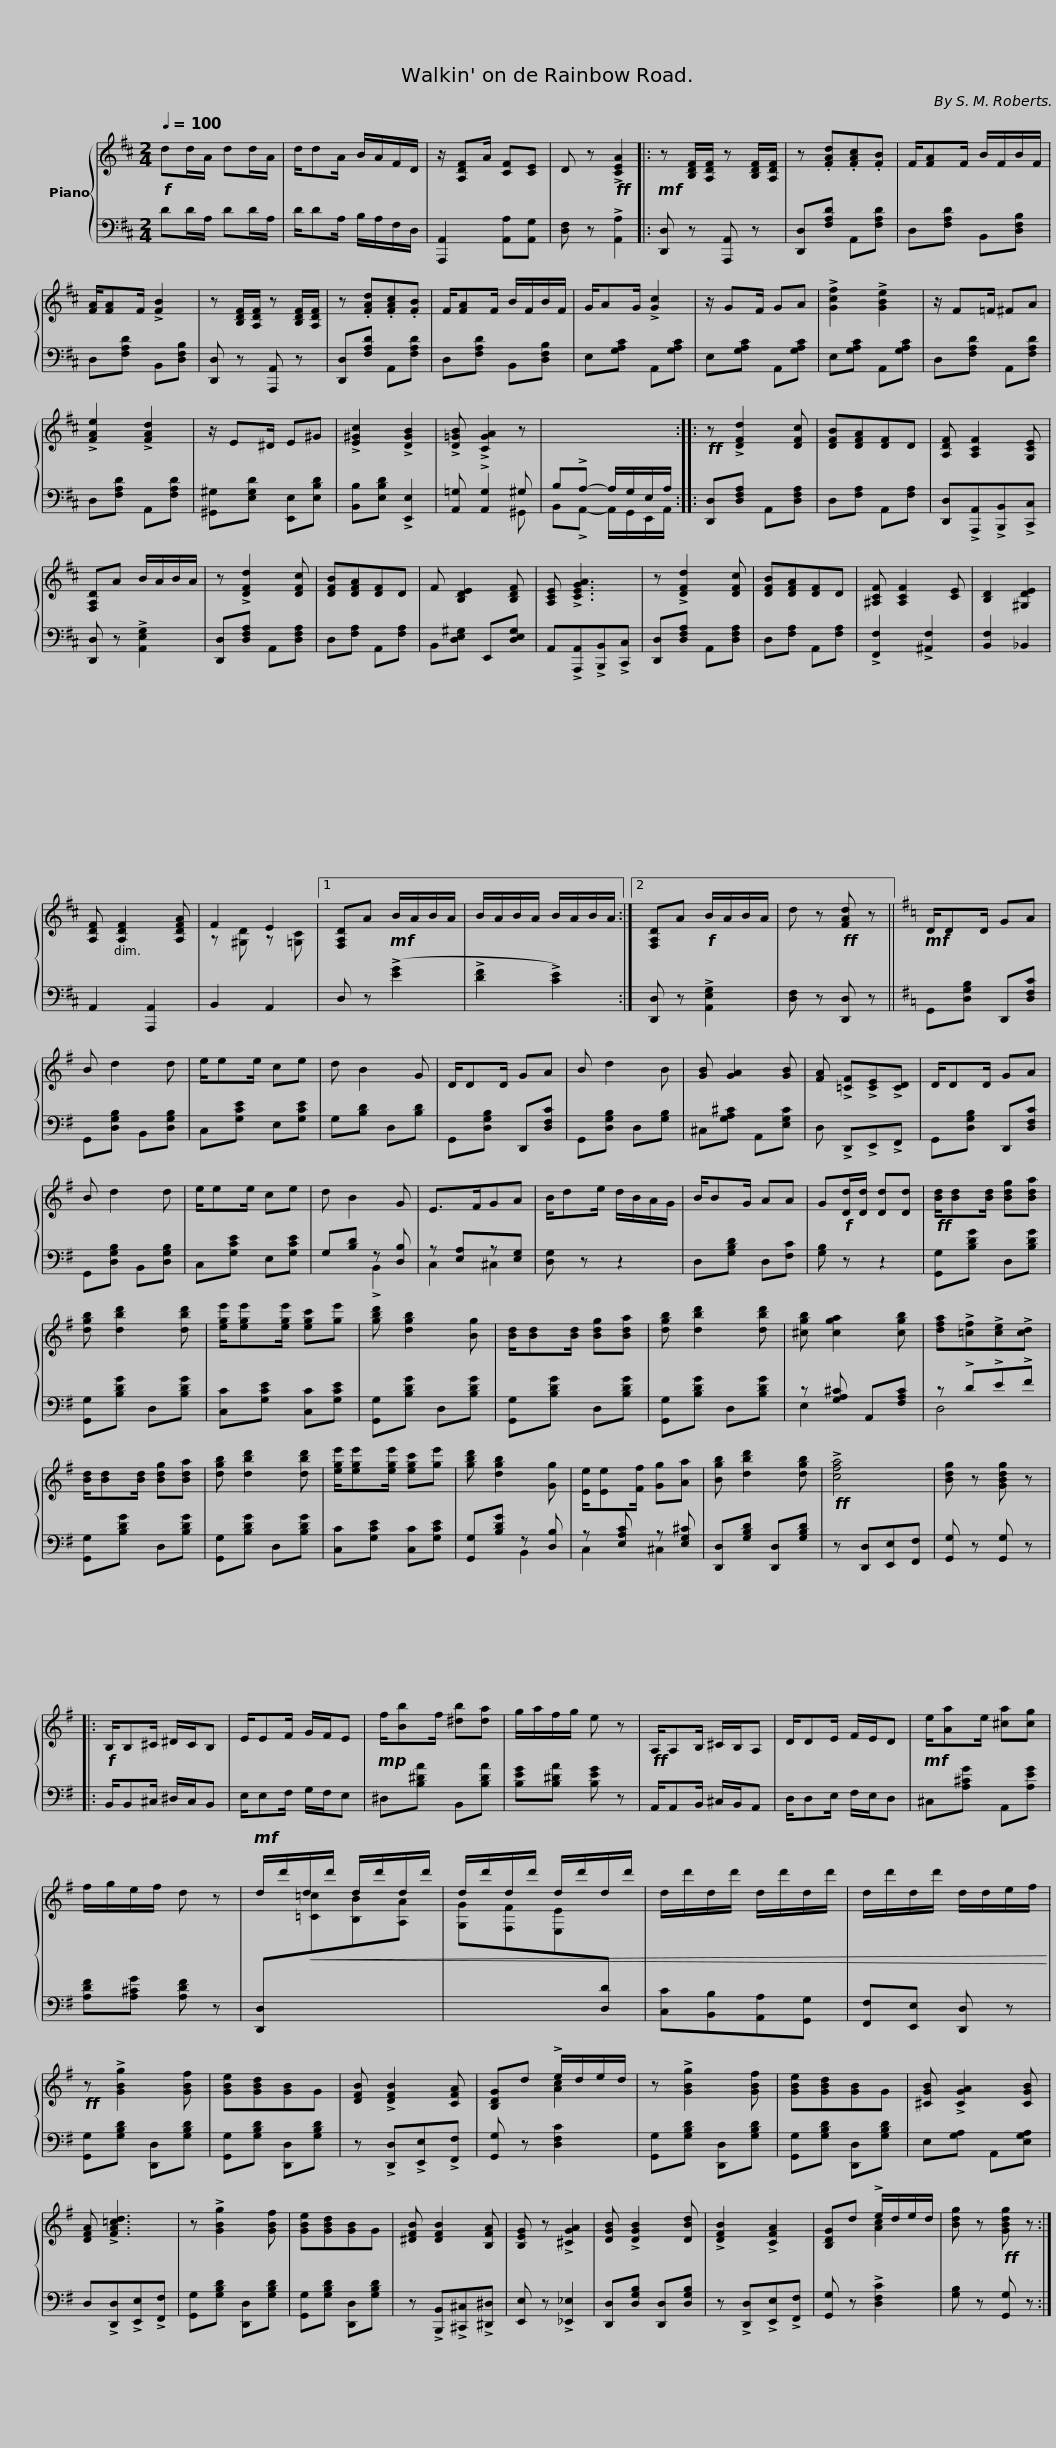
X:1
%%score { ( 1 4 ) | ( 2 3 ) }
L:1/8
Q:1/4=100
M:2/4
I:linebreak $
K:D
V:1 treble
V:4 treble
V:2 bass
V:3 bass
V:1
!f! dd/A/ dd/A/ | d/dA/ B/A/F/D/ | z/ [A,DF]A/ [CF][CE] | D z!ff! !>![CEA]2 |:!mf! z [B,DF]/[A,DF]/ z [B,DF]/[A,DF]/ | %5
 z .[FAd].[FAc].[FB] | F/[FA]F/ B/F/B/F/ |$ [FA]/[FA]F/ !>![FB]2 | z [B,DF]/[A,DF]/ z [B,DF]/[A,DF]/ | z .[FAd].[FAc].[FB] | %10
 F/[FA]F/ B/F/B/F/ | G/AG/ !>![Gc]2 |$ z/ GF/ GA | !>![Gcf]2 !>![GBe]2 | z/ F=F/ ^FA | %15
 !>![FAe]2 !>![FAd]2 | z/ E^D/ E^G | !>![E^Gc]2 !>![DGB]2 |$ !>![D=GB] !>![CGA]2 z | x4 :: %20
!ff! z !>![DFd]2 [DFc] | [DFB][DFA][DF]D | [A,DF] [A,CF]2 [G,CE] | [F,A,D]A B/A/B/A/ |$ z !>![DFd]2 [DFc] | %25
 [DFB][DFA][DF]D | F [B,DE]2 [B,DF] | [A,CE] !>![CEGA]3 | z !>![DFd]2 [DFc] | [DFB][DFA][DF]D | %30
 [^A,CF] [A,CF]2 [CE] |$ [B,D]2 [^G,DE]2 | [A,DF] [A,DF]2 [A,DFA] | F2 E2 |1 [F,A,D]A!mf! B/A/B/A/ | %35
 B/A/B/A/ B/A/B/A/ :|2 [F,A,D]A!f! B/A/B/A/ | d z!ff! [FAd] z ||$[K:G]!mf! D/DD/ GA | B d2 d | %40
 e/ee/ ce | d B2 G | D/DD/ GA | B d2 B |$ [GB] [GA]2 [GB] | %45
 [FA] !>![=CF]!>![CE]!>![CD] | D/DD/ GA | B d2 d | e/ee/ ce | d B2 G |$ %50
 E>FGA | B/de/ d/B/A/G/ | B/BG/ AA | G!f![Dd]/[Dd]/ [Dd][Dd] |!ff! [Bd]/[Bd][Bd]/ [Bdg][Bda] | %55
 [dgb] [dbd']2 [dbd'] |$ [ege']/[ege'][ege']/ [egc'][ge'] | [gbd'] [dgb]2 [Bg] | [Bd]/[Bd][Bd]/ [Bdg][Bda] | [dgb] [dbd']2 [dbd'] | %60
 [^cgb] [cga]2 [cgb] | [dfa]!>![=cf]!>![ce]!>![cd] |$ [Bd]/[Bd][Bd]/ [Bdg][Bda] | [dgb] [dbd']2 [dbd'] | [ege']/[ege'][ege']/ [egc'][ge'] | %65
 [gbd'] [dgb]2 [Gg] | [Ee]/[Ee][Ff]/ [Gg][Aa] | [Bgb] [dbd']2 [dgb] |$!ff! !>![cfa]4 | [Bdg] z [GBdg] z |: %70
!f! B,/B,^C/ ^D/C/B, | E/EF/ G/F/E |!mp! f/[Bb]f/ [^db][da] | g/a/f/g/ e z |$!ff! A,/A,B,/ ^C/B,/A, | %75
 D/DE/ F/E/D |!mf! e/[Aa]e/ [^ca][cg] | f/g/e/f/ d z |!mf! d/d'/!<(!d/d'/ d/d'/d/d'/ |$ d/d'/d/d'/ d/d'/d/d'/ | %80
 d/d'/d/d'/ d/d'/d/d'/ | d/d'/d/d'/ d/d/e/f/!<)! |!ff! z !>![GBg]2 [GBf] | [GBe][GBd][GB]G | [DFB] !>![DFB]2 [CFA] |$ %85
 [B,DG]d !>!e/d/e/d/ | z !>![GBg]2 [GBf] | [GBe][GBd][GB]G | [^CGB] !>![CGA]2 [CGB] | [DFA] !>![FA=cd]3 | %90
 z !>![GBg]2 [GBf] | [GBe][GBd][GB]G |$ [^DFB] [DFB]2 [B,FA] | [B,EG] z !>![^CGA]2 | [DGB] !>![DGB]2 [DBd] | %95
 !>![DFB]2 !>![CFA]2 | [B,DG]d !>!e/d/e/d/ | [Bdg] z!ff! [GBdg] z :| %98
V:2
 DD/A,/ DD/A,/ | D/DA,/ B,/A,/F,/D,/ | [A,,,A,,]2 [A,,A,][A,,G,] | [D,F,] z !>![A,,A,]2 |: [D,,D,] z [A,,,A,,] z | %5
 [D,,D,][F,A,D] A,,[F,A,D] | D,[F,A,D] B,,[D,F,B,] |$ D,[F,A,D] B,,[D,F,B,] | [D,,D,] z [A,,,A,,] z | [D,,D,][F,A,D] A,,[F,A,D] | %10
 D,[F,A,D] B,,[D,F,B,] | E,[G,A,C] A,,[G,A,C] |$ E,[G,A,C] A,,[G,A,C] | E,[G,A,C] A,,[G,A,C] | D,[F,A,D] A,,[F,A,D] | %15
 D,[F,A,D] A,,[F,A,D] | [^G,,^G,][E,G,D] [E,,E,][E,B,D] | [B,,B,][E,B,D] !>![E,,E,]2 |$ [A,,=G,] !>![A,,G,]2 ^G, | B,!>!A,- A,/G,/E,/A,/ :: %20
 [D,,D,][D,F,A,] A,,[D,F,A,] | D,[F,A,] A,,[F,A,] | [D,,D,]!>![A,,,A,,]!>![B,,,B,,]!>![C,,C,] | [D,,D,] z !>![A,,E,G,]2 |$ [D,,D,][D,F,A,] A,,[D,F,A,] | %25
 D,[F,A,] A,,[F,A,] | B,,[D,E,^G,] E,,[D,E,G,] | A,,!>![A,,,A,,]!>![B,,,B,,]!>![C,,C,] | [D,,D,][D,F,A,] A,,[D,F,A,] | D,[F,A,] A,,[F,A,] | %30
 !>![F,,F,]2 !>![^A,,F,]2 |$ [B,,F,]2 _B,,2 | A,,2 [A,,,A,,]2 | B,,2 A,,2 |1 D, z (!>![EG]2 | %35
 !>![DF]2 !>![CE]2) :|2 [D,,D,] z !>![A,,E,G,]2 | [D,F,] z [D,,D,] z ||$[K:G] G,,[D,G,B,] D,,[D,F,C] | G,,[D,G,B,] B,,[D,G,B,] | %40
 C,[G,CE] E,[G,CE] | G,[B,D] D,[B,D] | G,,[D,G,B,] D,,[D,F,C] | G,,[D,G,B,] D,[G,B,] |$ ^C,[G,A,^C] A,,[E,G,C] | %45
 D, !>!D,,!>!E,,!>!F,, | G,,[D,G,B,] D,,[D,F,C] | G,,[D,G,B,] B,,[D,G,B,] | C,[G,CE] E,[G,CE] | G,[B,D] z [D,B,] |$ %50
 z [E,A,]z[E,G,] | [D,G,] z z2 | D,[G,B,D] D,[F,C] | [G,B,] z z2 | [G,,G,][B,DG] D,[B,DG] | %55
 [G,,G,][B,DG] D,[B,DG] |$ [C,C][G,CE] [C,C][G,CE] | [G,,G,][B,DG] D,[B,DG] | [G,,G,][B,DG] D,[B,DG] | [G,,G,][B,DG] D,[B,DG] | %60
 z [G,A,^C] A,,[F,A,C] | z !>!D!>!E!>!F |$ [G,,G,][B,DG] D,[B,DG] | [G,,G,][B,DG] D,[B,DG] | [C,C][G,CE] [C,C][G,CE] | %65
 [G,,G,][B,DG] z [D,B,] | z [E,A,C] z [E,G,^C] | [D,,D,][G,B,D] [D,,D,][G,B,D] |$ z [D,,D,][E,,E,][F,,F,] | [G,,G,] z [G,,G,] z |: %70
 B,,/B,,^C,/ ^D,/C,/B,, | E,/E,F,/ G,/F,/E, | ^D,[B,^DA] B,,[B,DA] | [B,EG][B,^DA] [B,EG] z |$ A,,/A,,B,,/ ^C,/B,,/A,, | %75
 D,/D,E,/ F,/E,/D, | ^C,[A,^CG] A,,[A,EG] | [A,DF][A,^CG] [A,DF] z | [D,,D,][I:staff -1][=C=c][B,B][A,A] |$ [G,G][F,F][E,E][I:staff +1][D,D] | %80
 [C,C][B,,B,][A,,A,][G,,G,] | [F,,F,][E,,E,] [D,,D,] z | [G,,G,][G,B,D] [D,,D,][G,B,D] | [G,,G,][G,B,D] [D,,D,][G,B,D] | z !>![D,,D,]!>![E,,E,]!>![F,,F,] |$ %85
 [G,,G,] z [D,F,C]2 | [G,,G,][G,B,D] [D,,D,][G,B,D] | [G,,G,][G,B,D] [D,,D,][G,B,D] | E,[G,A,] A,,[E,G,A,] | D,!>![D,,D,]!>![E,,E,]!>![F,,F,] | %90
 [G,,G,][G,B,D] [D,,D,][G,B,D] | [G,,G,][G,B,D] [D,,D,][G,B,D] |$ z !>![B,,,B,,]!>![^C,,^C,]!>![^D,,^D,] | [E,,E,] z !>![_E,,_E,]2 | [D,,D,][D,G,B,] [D,,D,][D,G,B,] | %95
 z !>![D,,D,]!>![E,,E,]!>![F,,F,] | [G,,G,] z !>![D,F,C]2 | [G,B,] z [G,,G,] z :| %98
V:3
 x4 | x4 | x4 | x4 |: x4 | %5
 x4 | x4 |$ x4 | x4 | x4 | %10
 x4 | x4 |$ x4 | x4 | x4 | %15
 x4 | x4 | x4 |$ x3 ^G,, | B,,!>!A,,- A,,/G,,/E,,/A,,/ :: %20
 x4 | x4 | x4 | x4 |$ x4 | %25
 x4 | x4 | x4 | x4 | x4 | %30
 x4 |$ x4 | x4 | x4 |1 x4 | %35
 x4 :|2 x4 | x4 ||$[K:G] x4 | x4 | %40
 x4 | x4 | x4 | x4 |$ x4 | %45
 x4 | x4 | x4 | x4 | x2 !>!B,,2 |$ %50
 C,2 ^C,2 | x4 | x4 | x4 | x4 | %55
 x4 |$ x4 | x4 | x4 | x4 | %60
 E,2 x2 | D,4 |$ x4 | x4 | x4 | %65
 x2 B,,2 | C,2 ^C,2 | x4 |$ x4 | x4 |: %70
 x4 | x4 | x4 | x4 |$ x4 | %75
 x4 | x4 | x4 | x4 |$ x4 | %80
 x4 | x4 | x4 | x4 | x4 |$ %85
 x4 | x4 | x4 | x4 | x4 | %90
 x4 | x4 |$ x4 | x4 | x4 | %95
 x4 | x4 | x4 :| %98
V:4
 x4 | x4 | x4 | x4 |: x4 | %5
 x4 | x4 |$ x4 | x4 | x4 | %10
 x4 | x4 |$ x4 | x4 | x4 | %15
 x4 | x4 | x4 |$ x4 | x4 :: %20
 x4 | x4 | x4 | x4 |$ x4 | %25
 x4 | x4 | x4 | x4 | x4 | %30
 x4 |$ x4 | x4 | z [^G,D] z [=G,C] |1 x4 | %35
 x4 :|2 x4 | x4 ||$[K:G] x4 | x4 | %40
 x4 | x4 | x4 | x4 |$ x4 | %45
 x4 | x4 | x4 | x4 | x4 |$ %50
 x4 | x4 | x4 | x4 | x4 | %55
 x4 |$ x4 | x4 | x4 | x4 | %60
 x4 | x4 |$ x4 | x4 | x4 | %65
 x4 | x4 | x4 |$ x4 | x4 |: %70
 x4 | x4 | x4 | x4 |$ x4 | %75
 x4 | x4 | x4 | x4 |$ x4 | %80
 x4 | x4 | x4 | x4 | x4 |$ %85
 x2 [Ac]2 | x4 | x4 | x4 | x4 | %90
 x4 | x4 |$ x4 | x4 | x4 | %95
 x4 | x2 [Ac]2 | x4 :| %98
